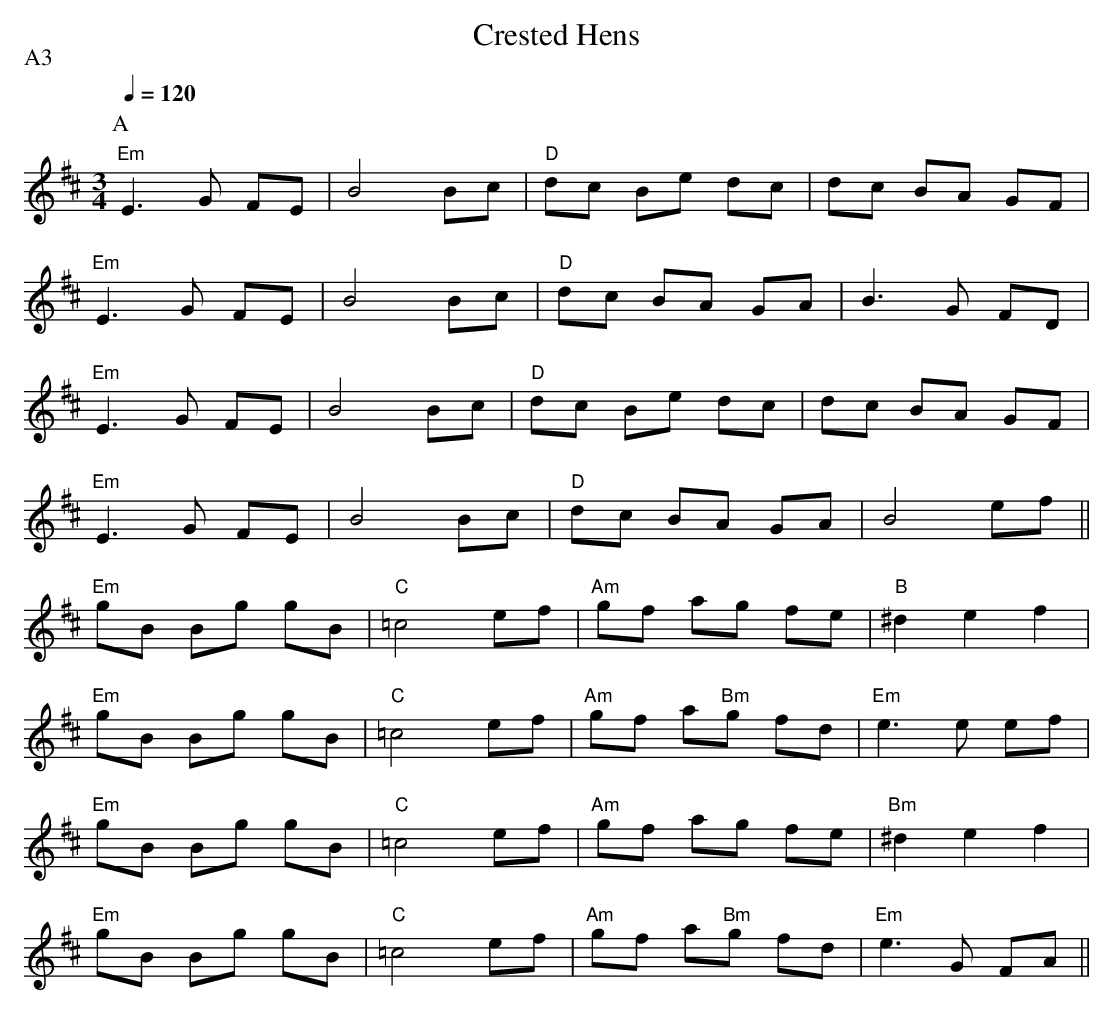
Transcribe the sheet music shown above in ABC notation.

X:1
T: Crested Hens
P:A3
M: 3/4
L: 1/8
Q:1/4=120
K: Dmaj
[P:A]"Em"E3G FE|B4 Bc|"D"dc Be dc|dc BA GF|
"Em"E3G FE|B4 Bc|"D"dc BA GA|B3G FD|
"Em"E3G FE|B4 Bc|"D"dc Be dc|dc BA GF|
"Em"E3G FE|B4 Bc|"D"dc BA GA|B4 ef||
"Em"gB Bg gB|"C"=c4ef|"Am"gf ag fe|"B"^d2e2 f2|
"Em"gB Bg gB|"C"=c4ef|"Am"gf a"Bm"g fd|"Em"e3e ef|
"Em"gB Bg gB|"C"=c4ef|"Am"gf ag fe|"Bm"^d2e2 f2|
"Em"gB Bg gB|"C"=c4ef|"Am"gf a"Bm"g fd|"Em"e3G FA||
